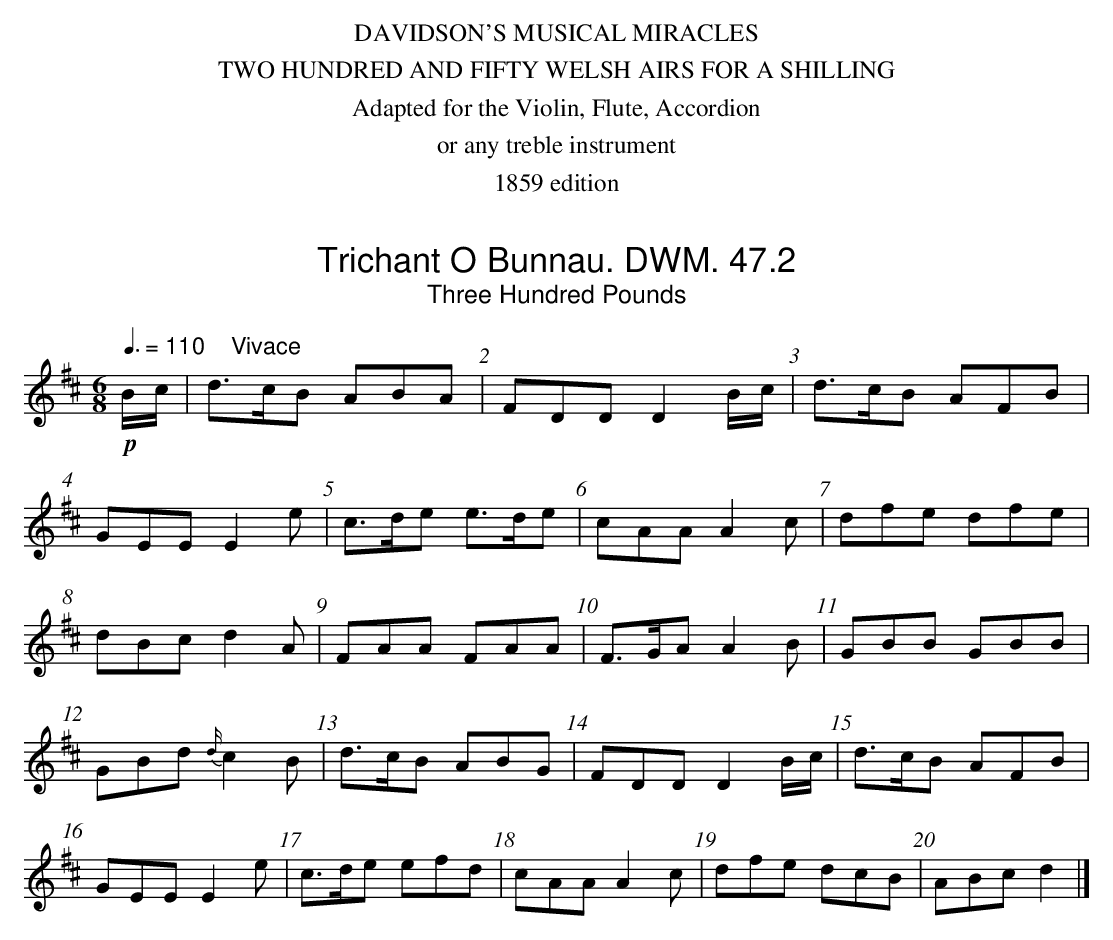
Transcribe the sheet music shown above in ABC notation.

X:1
T:Trichant O Bunnau. DWM. 47.2
T:Three Hundred Pounds
M:6/8
L:1/8
Q:3/8=110 "    Vivace"
K:D
!p!B/c/|d>cB ABA|FDD D2 B/c/|d>cB AFB|
GEE E2e|c>de e>de|cAA A2c|dfe dfe|
dBc d2A|FAA FAA|F>GA A2B|GBB GBB|
GBd {d/}c2B|d>cB ABG|FDD D2B/c/|d>cB AFB|
GEE E2e|c>de efd|cAA A2c|dfe dcB|ABc d2|]
